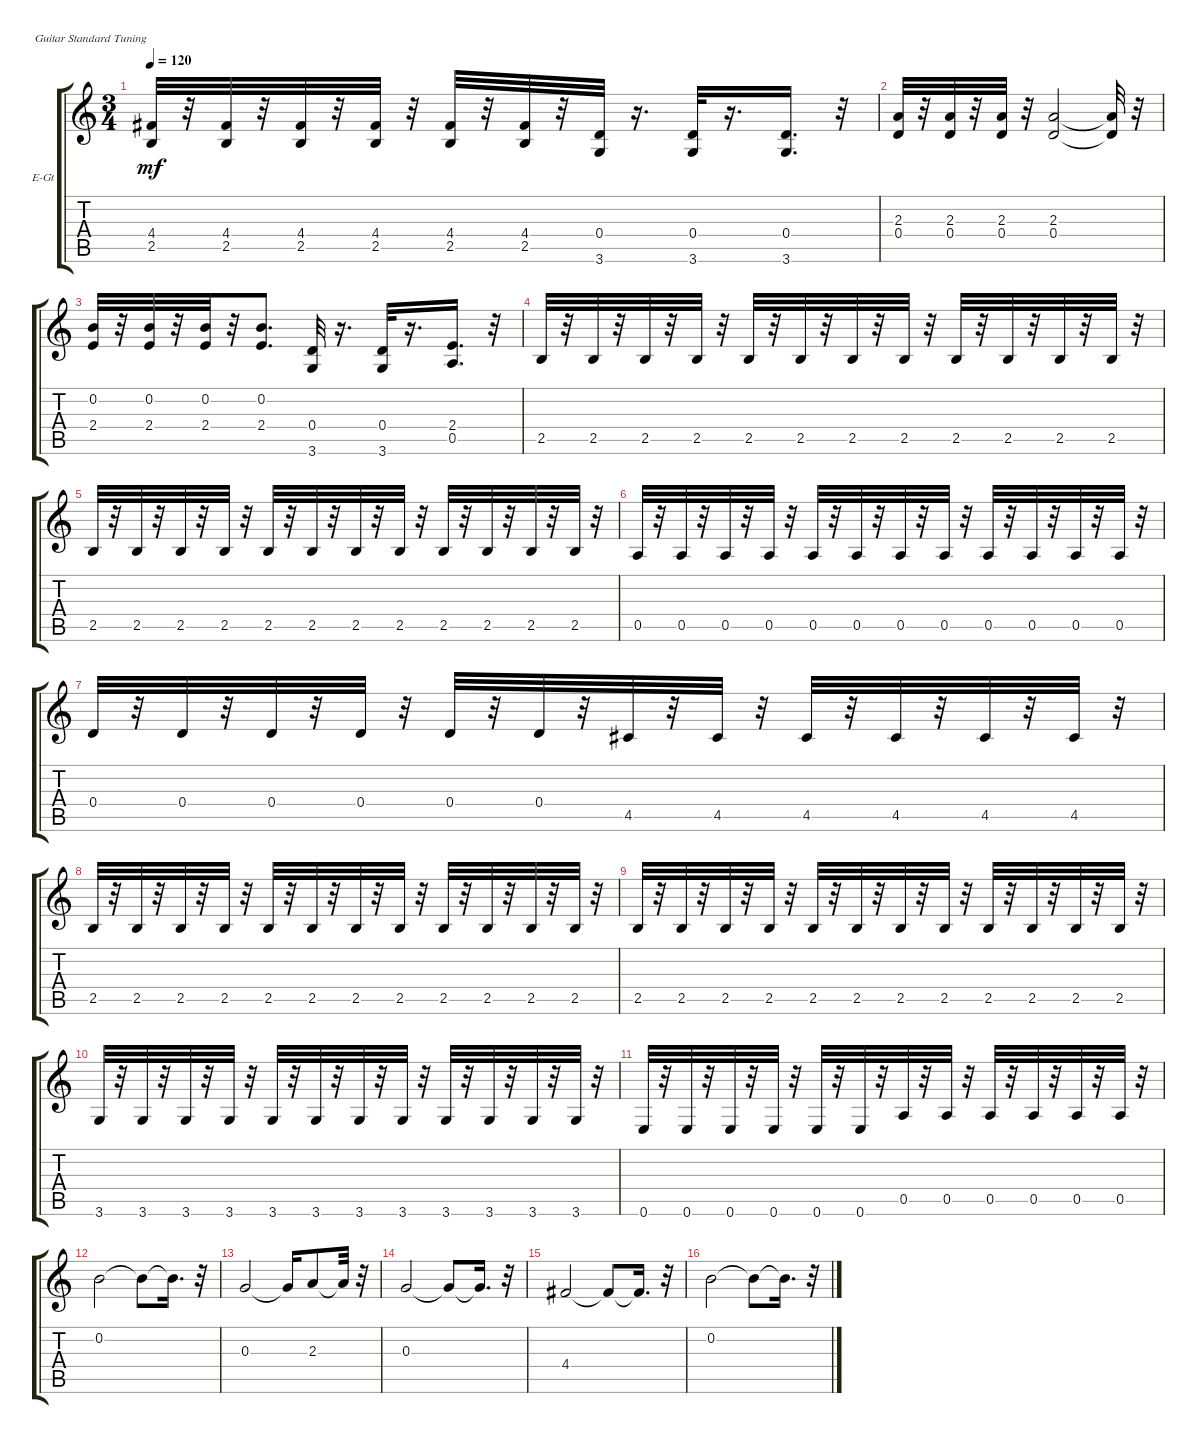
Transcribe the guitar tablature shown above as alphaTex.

\bracketExtendMode groupsimilarinstruments
\firstSystemTrackNameOrientation horizontal
\otherSystemsTrackNameOrientation horizontal
\track ("" "E-Gt") {instrument electricguitarclean}
\staff {score tabs}
\tuning (E4 B3 G3 D3 A2 E2)
\ts (3 4)
\tempo 120
\clef g2
\ks c
(4.4 2.5).32{dy mf} r.32 (2.5 4.4).32 r.32 (2.5 4.4).32 r.32 (2.5 4.4).32 r.32 (2.5 4.4).32 r.32 (2.5 4.4).32 r.32 (0.4 3.6).32 r.16{d} (3.6 0.4).32 r.16{d} (0.4 3.6).16{d} r.32 |
(2.3 0.4).32 r.32 (0.4 2.3).32 r.32 (0.4 2.3).32 r.32 (0.4 2.3).2 (0.4{t} 2.3{t}).32 r.32 |
(0.2 2.4).32 r.32 (2.4 0.2).32 r.32 (2.4 0.2).32 r.32 (2.4 0.2).8{d} (0.4 3.6).32 r.16{d} (3.6 0.4).32 r.16{d} (2.4 0.5).16{d} r.32 |
2.5.32 r.32 2.5.32 r.32 2.5.32 r.32 2.5.32 r.32 2.5.32 r.32 2.5.32 r.32 2.5.32 r.32 2.5.32 r.32 2.5.32 r.32 2.5.32 r.32 2.5.32 r.32 2.5.32 r.32 |
2.5.32 r.32 2.5.32 r.32 2.5.32 r.32 2.5.32 r.32 2.5.32 r.32 2.5.32 r.32 2.5.32 r.32 2.5.32 r.32 2.5.32 r.32 2.5.32 r.32 2.5.32 r.32 2.5.32 r.32 |
0.5.32 r.32 0.5.32 r.32 0.5.32 r.32 0.5.32 r.32 0.5.32 r.32 0.5.32 r.32 0.5.32 r.32 0.5.32 r.32 0.5.32 r.32 0.5.32 r.32 0.5.32 r.32 0.5.32 r.32 |
0.4.32 r.32 0.4.32 r.32 0.4.32 r.32 0.4.32 r.32 0.4.32 r.32 0.4.32 r.32 4.5.32 r.32 4.5.32 r.32 4.5.32 r.32 4.5.32 r.32 4.5.32 r.32 4.5.32 r.32 |
2.5.32 r.32 2.5.32 r.32 2.5.32 r.32 2.5.32 r.32 2.5.32 r.32 2.5.32 r.32 2.5.32 r.32 2.5.32 r.32 2.5.32 r.32 2.5.32 r.32 2.5.32 r.32 2.5.32 r.32 |
2.5.32 r.32 2.5.32 r.32 2.5.32 r.32 2.5.32 r.32 2.5.32 r.32 2.5.32 r.32 2.5.32 r.32 2.5.32 r.32 2.5.32 r.32 2.5.32 r.32 2.5.32 r.32 2.5.32 r.32 |
3.6.32 r.32 3.6.32 r.32 3.6.32 r.32 3.6.32 r.32 3.6.32 r.32 3.6.32 r.32 3.6.32 r.32 3.6.32 r.32 3.6.32 r.32 3.6.32 r.32 3.6.32 r.32 3.6.32 r.32 |
0.6.32 r.32 0.6.32 r.32 0.6.32 r.32 0.6.32 r.32 0.6.32 r.32 0.6.32 r.32 0.5.32 r.32 0.5.32 r.32 0.5.32 r.32 0.5.32 r.32 0.5.32 r.32 0.5.32 r.32 |
0.2.2 0.2{t}.8 0.2{t}.16{d} r.32 |
0.3.2 0.3{t}.16 2.3.8 2.3{t}.32 r.32 |
0.3.2 0.3{t}.8 0.3{t}.16{d} r.32 |
4.4.2 4.4{t}.8 4.4{t}.16{d} r.32 |
0.2.2 0.2{t}.8 0.2{t}.16{d} r.32
